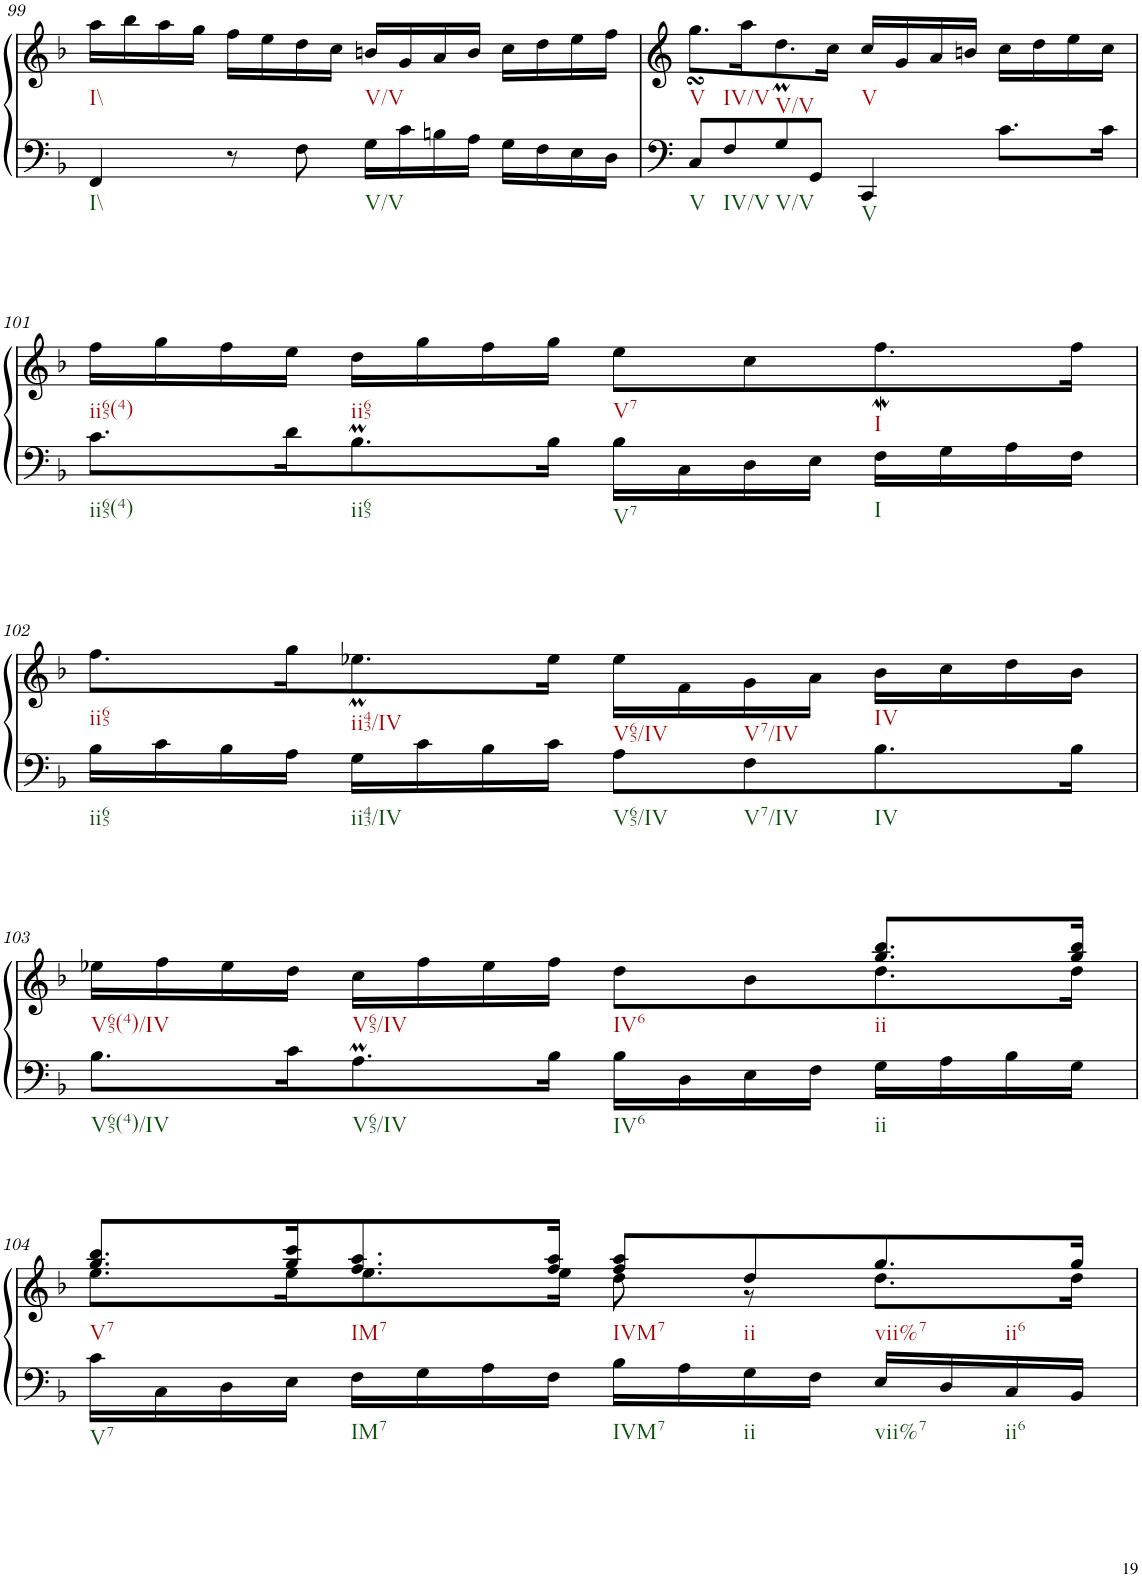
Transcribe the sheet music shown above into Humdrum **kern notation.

**kern	**kern
*part1	*part1
*staff2	*staff1
*I"Klavier linke Hand	*
!!LO:PB:g=z
*clefF4	*clefG2
*k[b-]	*k[b-]
*M2/2	*M2/2
=99	=99
*	*^
4FF/	2ryy	16aa\LL
.	.	16bb-\
.	.	16aa\
.	.	16gg\JJ
8r	.	16ff\LL
.	.	16ee\
8F\	.	16dd\
.	.	16cc\JJ
16G\LL	16bn/LL	2ryy
16c\	16g/	.
16Bn\	16a/	.
16A\JJ	16b/JJ	.
16G\LL	16cc\LL	.
16F\	16dd\	.
16E\	16ee\	.
16D\JJ	16ff\JJ	.
=100	=100	=100
8C/L	2ryy	8.ggsSSS\L
8F/	.	.
.	.	16aa\K
8G/	.	8.ddM\
8GG/J	.	.
.	.	16cc\Jk
4CC/	16cc/LL	4ryy
.	16g/	.
.	16a/	.
.	16bn/JJ	.
8.c\L	4ryy	16cc\LL
.	.	16dd\
.	.	16ee\
16c\Jk	.	16cc\JJ
!!LO:LB:g=z	!!
=101	=101	=101
8.c\L	1ryy	16ff\LL
.	.	16gg\
.	.	16ff\
16d\K	.	16ee\JJ
8.B-M\	.	16dd\LL
.	.	16gg\
.	.	16ff\
16B-\Jk	.	16gg\JJ
16B-\LL	.	8ee\L
16C\	.	.
16D\	.	8cc\
16E\JJ	.	.
16F\LL	.	8.ffw\
16G\	.	.
16A\	.	.
16F\JJ	.	16ff\Jk
!!LO:LB:g=z	!!
=102	=102	=102
16B-\LL	1ryy	8.ff\L
16c\	.	.
16B-\	.	.
16A\JJ	.	16gg\K
16G\LL	.	8.ee-XM\
16c\	.	.
16B-\	.	.
16c\JJ	.	16ee-\Jk
8A\L	.	16ee-\LL
.	.	16f\
8F\	.	16g\
.	.	16a\JJ
8.B-\	.	16b-\LL
.	.	16cc\
.	.	16dd\
16B-\Jk	.	16b-\JJ
!!LO:LB:g=z	!!
=103	=103	=103
8.B-\L	2.ryy	16ee-X\LL
.	.	16ff\
.	.	16ee-\
16c\K	.	16dd\JJ
8.Am\	.	16cc\LL
.	.	16ff\
.	.	16ee-\
16B-\Jk	.	16ff\JJ
16B-\LL	.	8dd\L
16D\	.	.
16E\	.	8b-\
16F\JJ	.	.
16G\LL	8.gg/ 8.bb-/L	8.dd\
16A\	.	.
16B-\	.	.
16G\JJ	16gg/ 16bb-/Jk	16dd\Jk
!!LO:LB:g=z	!!
=104	=104	=104
16c\LL	8.gg/ 8.bb-/L	8.ee\L
16C\	.	.
16D\	.	.
16E\JJ	16gg/ 16ccc/K	16ee\K
16F\LL	8.ff/ 8.aa/	8.ee\
16G\	.	.
16A\	.	.
16F\JJ	16ff/ 16aa/Jk	16ee\Jk
16B-\LL	8ff/ 8aa/L	8dd\
16A\	.	.
16G\	8dd/	8r
16F\JJ	.	.
16E/LL	8.gg/	8.dd\L
16D/	.	.
16C/	.	.
16BB-/JJ	16gg/Jk	16dd\Jk
*	*v	*v
=	=
*-	*-
